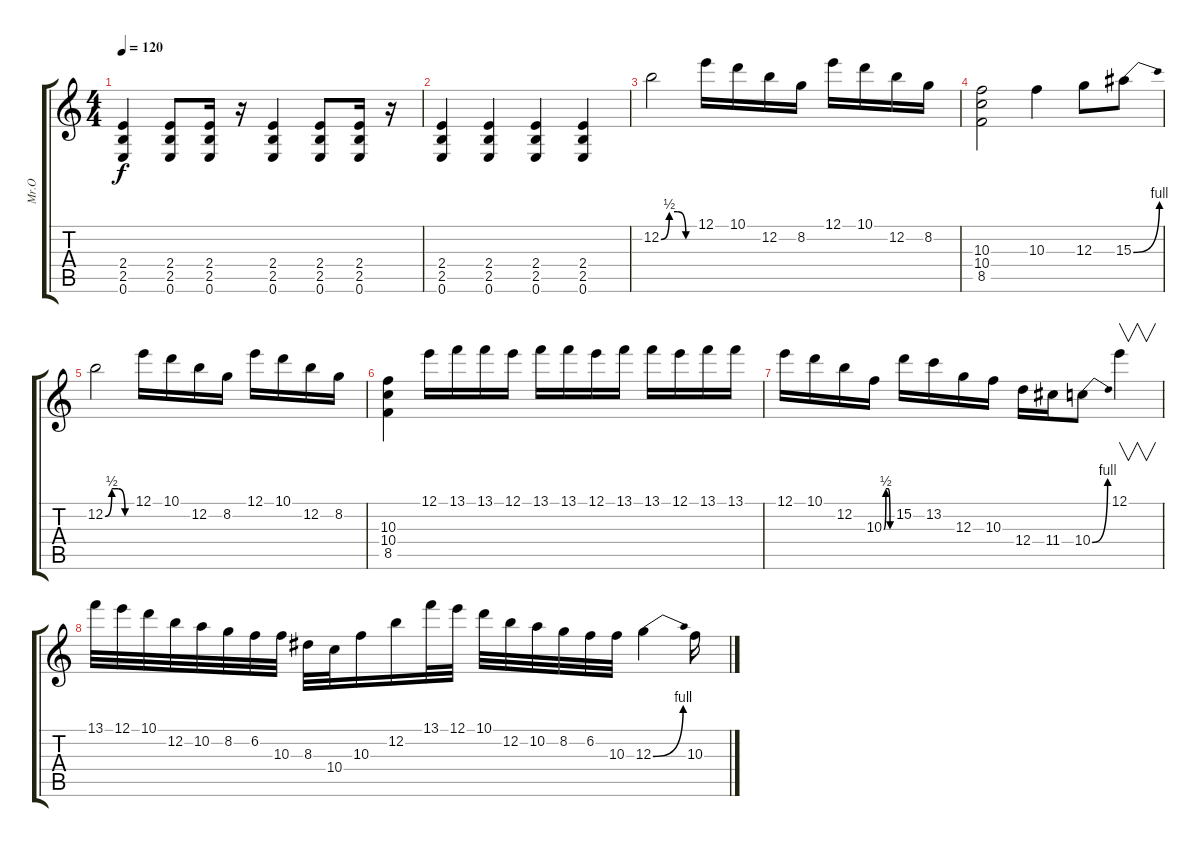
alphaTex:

\track ("Mr.O" "Mr.O") {instrument overdrivenguitar}
\staff {score tabs}
\tuning (E4 B3 G3 D3 A2 E2) {hide}
\ts (4 4)
\tempo 120
\clef g2
\ks c
(2.4 2.5 0.6).4{dy f} (2.4 2.5 0.6).8 (2.4 2.5 0.6).16 r.16 (2.4 2.5 0.6).4 (2.4 2.5 0.6).8 (2.4 2.5 0.6).16 r.16 |
(2.4 2.5 0.6).4 (2.4 2.5 0.6).4 (2.4 2.5 0.6).4 (2.4 2.5 0.6).4 |
12.2{be (custom 0 0 15 2 30 2 45 0 60 0)}.2{volume 15 balance 8} 12.1.16 10.1.16 12.2.16 8.2.16 12.1.16 10.1.16 12.2.16 8.2.16 |
(10.3 10.4 8.5).2 10.3.4 12.3.8 15.3{be (bend 0 0 60 4)}.8 |
12.2{be (custom 0 0 15 2 30 2 45 0 60 0)}.2 12.1.16 10.1.16 12.2.16 8.2.16 12.1.16 10.1.16 12.2.16 8.2.16 |
(10.3 10.4 8.5).4 12.1.16 13.1.16 13.1.16 12.1.16 13.1.16 13.1.16 12.1.16 13.1.16 13.1.16 12.1.16 13.1.16 13.1.16 |
12.1.16 10.1.16 12.2.16 10.3{be (custom 0 0 15 2 30 2 45 0 60 0)}.16 15.2.16 13.2.16 12.3.16 10.3.16 12.4.16 11.4.16 10.4{be (bend 0 0 60 4)}.8 12.1.4{v} |
13.1.32 12.1.32 10.1.32 12.2.32 10.2.32 8.2.32 6.2.32 10.3.32 8.3.32 10.4.32 10.3.16 12.2.16 13.1.32 12.1.32 10.1.32 12.2.32 10.2.32 8.2.32 6.2.32 10.3.32 12.3{be (bend 0 0 60 4)}.4 10.3.16
